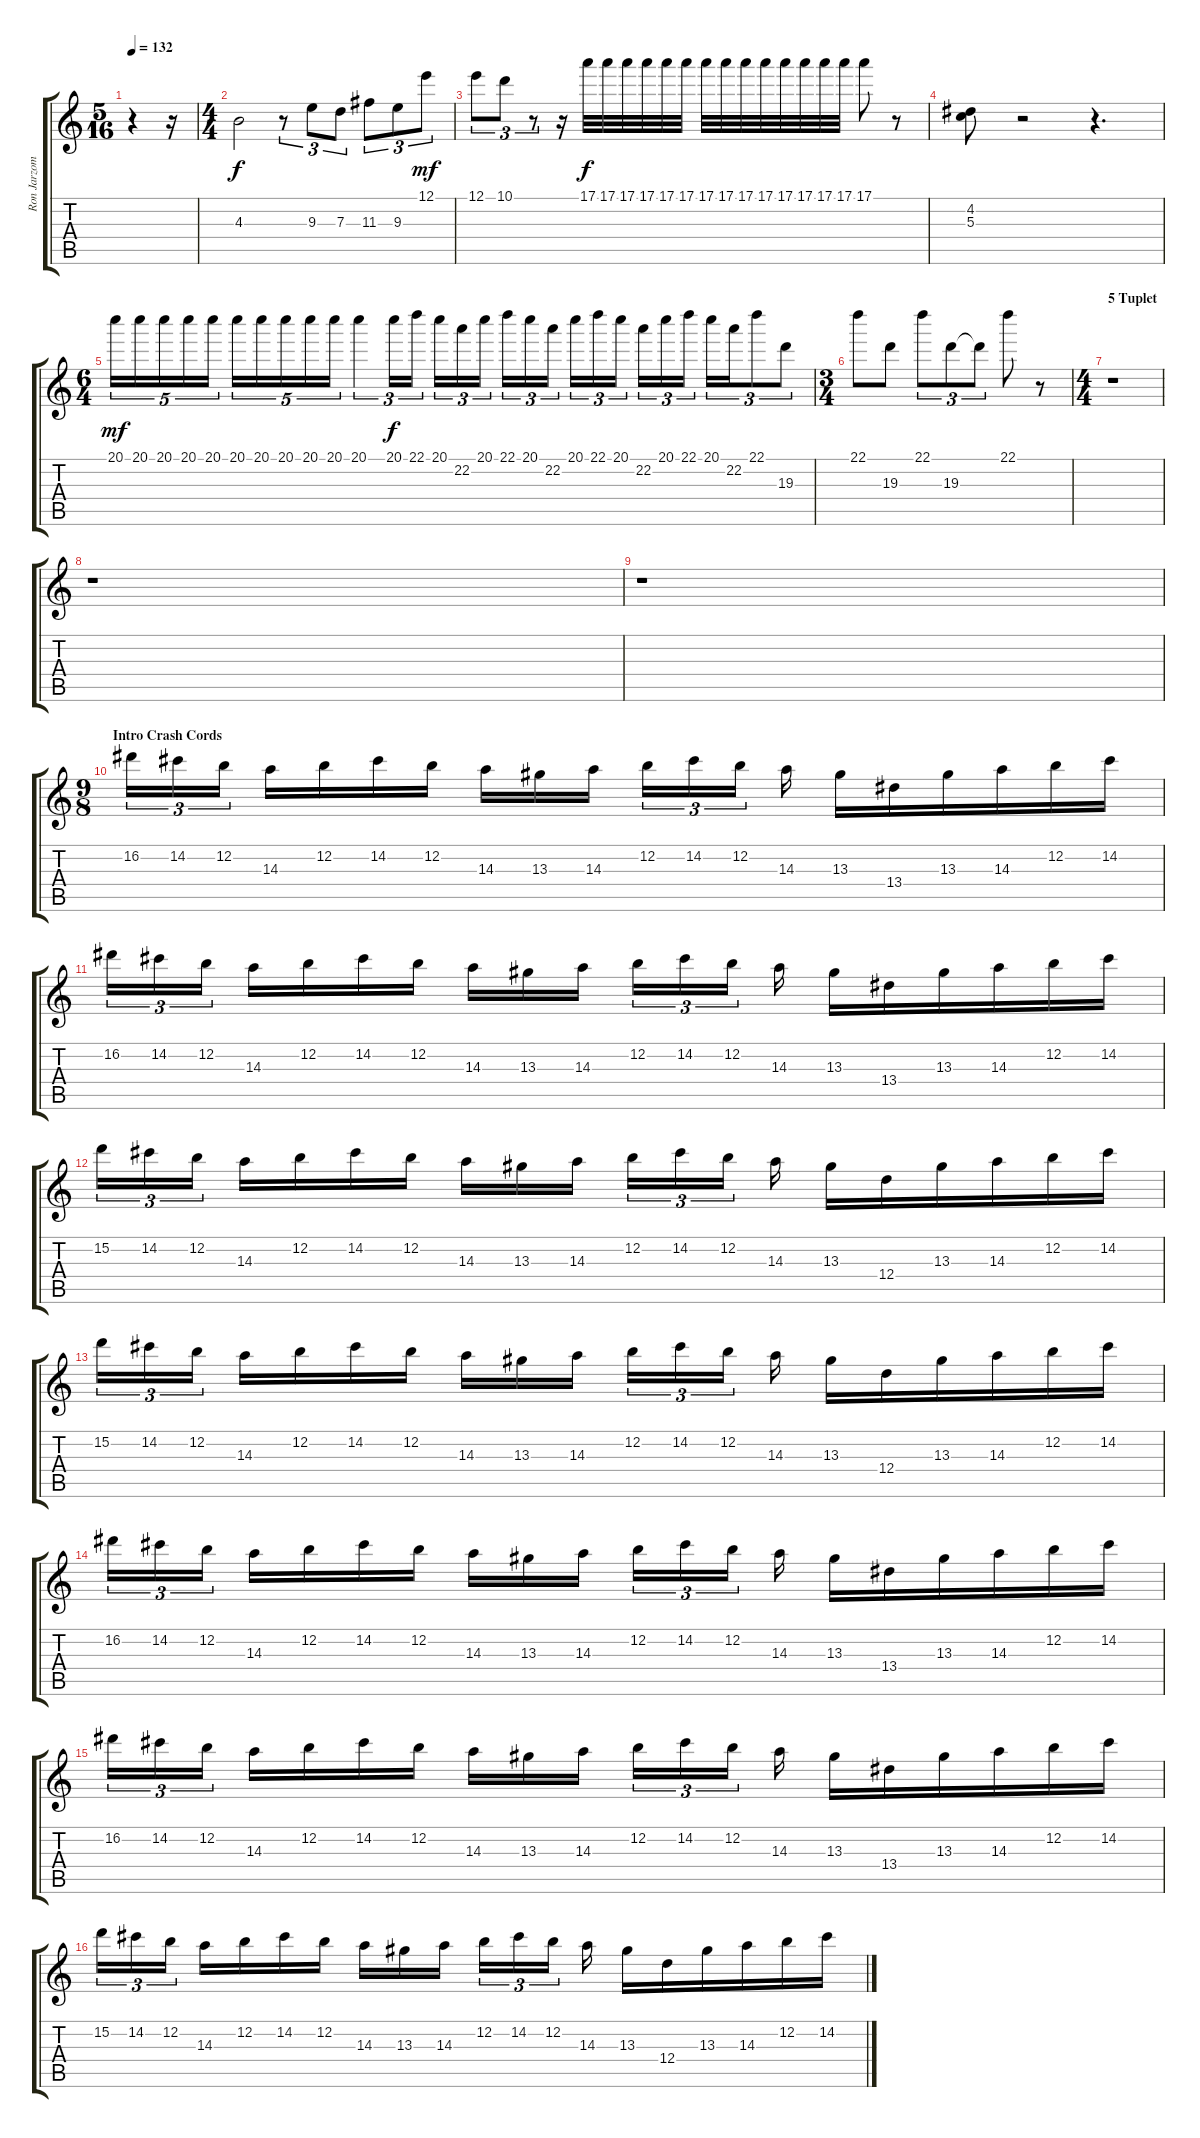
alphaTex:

\track ("Ron Jarzombek" "Ron Jarzom") {instrument distortionguitar}
\staff {score tabs}
\tuning (E4 B3 G3 D3 A2 E2) {hide}
\ts (5 16)
\tempo 132
\clef g2
\ks c
r.4{dy f instrument distortionguitar} r.16 |
\ts (4 4)
4.3.2 r.8{tu (3 2)} 9.3.8{tu (3 2)} 7.3.8{tu (3 2)} 11.3.8{tu (3 2)} 9.3.8{tu (3 2)} 12.1.8{tu (3 2) dy mf} |
12.1.8{tu (3 2)} 10.1.8{tu (3 2)} r.8{tu (3 2)} r.16 17.1.32{dy f} 17.1.32 17.1.32 17.1.32 17.1.32 17.1.32 17.1.32 17.1.32 17.1.32 17.1.32 17.1.32 17.1.32 17.1.32 17.1.32 17.1.8 r.8 |
(4.2 5.3).8 r.2 r.4{d} |
\ts (6 4)
20.1.16{tu (5 4) dy mf} 20.1.16{tu (5 4)} 20.1.16{tu (5 4)} 20.1.16{tu (5 4)} 20.1.16{tu (5 4)} 20.1.16{tu (5 4)} 20.1.16{tu (5 4)} 20.1.16{tu (5 4)} 20.1.16{tu (5 4)} 20.1.16{tu (5 4)} 20.1.4{tu (3 2)} 20.1.16{tu (3 2) dy f} 22.1.16{tu (3 2)} 20.1.16{tu (3 2)} 22.2.16{tu (3 2)} 20.1.16{tu (3 2)} 22.1.16{tu (3 2)} 20.1.16{tu (3 2)} 22.2.16{tu (3 2)} 20.1.16{tu (3 2)} 22.1.16{tu (3 2)} 20.1.16{tu (3 2)} 22.2.16{tu (3 2)} 20.1.16{tu (3 2)} 22.1.16{tu (3 2)} 20.1.16{tu (3 2)} 22.2.16{tu (3 2)} 22.1.8{tu (3 2)} 19.3.8{tu (3 2)} |
\ts (3 4)
22.1.8 19.3.8 22.1.8{tu (3 2)} 19.3.8{tu (3 2)} 19.3{t}.8{tu (3 2)} 22.1.8 r.8 |
\ts (4 4)
\section ("" "5 Tuplet")
r.1 |
r.1 |
r.1 |
\ts (9 8)
\section ("" "Intro Crash Cords")
16.2.16{tu (3 2) balance 16} 14.2.16{tu (3 2)} 12.2.16{tu (3 2)} 14.3.16 12.2.16 14.2.16 12.2.16 14.3.16 13.3.16 14.3.16 12.2.16{tu (3 2)} 14.2.16{tu (3 2)} 12.2.16{tu (3 2)} 14.3.16 13.3.16 13.4.16 13.3.16 14.3.16 12.2.16 14.2.16 |
16.2.16{tu (3 2)} 14.2.16{tu (3 2)} 12.2.16{tu (3 2)} 14.3.16 12.2.16 14.2.16 12.2.16 14.3.16 13.3.16 14.3.16 12.2.16{tu (3 2)} 14.2.16{tu (3 2)} 12.2.16{tu (3 2)} 14.3.16 13.3.16 13.4.16 13.3.16 14.3.16 12.2.16 14.2.16 |
15.2.16{tu (3 2)} 14.2.16{tu (3 2)} 12.2.16{tu (3 2)} 14.3.16 12.2.16 14.2.16 12.2.16 14.3.16 13.3.16 14.3.16 12.2.16{tu (3 2)} 14.2.16{tu (3 2)} 12.2.16{tu (3 2)} 14.3.16 13.3.16 12.4.16 13.3.16 14.3.16 12.2.16 14.2.16 |
15.2.16{tu (3 2)} 14.2.16{tu (3 2)} 12.2.16{tu (3 2)} 14.3.16 12.2.16 14.2.16 12.2.16 14.3.16 13.3.16 14.3.16 12.2.16{tu (3 2)} 14.2.16{tu (3 2)} 12.2.16{tu (3 2)} 14.3.16 13.3.16 12.4.16 13.3.16 14.3.16 12.2.16 14.2.16 |
16.2.16{tu (3 2)} 14.2.16{tu (3 2)} 12.2.16{tu (3 2)} 14.3.16 12.2.16 14.2.16 12.2.16 14.3.16 13.3.16 14.3.16 12.2.16{tu (3 2)} 14.2.16{tu (3 2)} 12.2.16{tu (3 2)} 14.3.16 13.3.16 13.4.16 13.3.16 14.3.16 12.2.16 14.2.16 |
16.2.16{tu (3 2)} 14.2.16{tu (3 2)} 12.2.16{tu (3 2)} 14.3.16 12.2.16 14.2.16 12.2.16 14.3.16 13.3.16 14.3.16 12.2.16{tu (3 2)} 14.2.16{tu (3 2)} 12.2.16{tu (3 2)} 14.3.16 13.3.16 13.4.16 13.3.16 14.3.16 12.2.16 14.2.16 |
15.2.16{tu (3 2)} 14.2.16{tu (3 2)} 12.2.16{tu (3 2)} 14.3.16 12.2.16 14.2.16 12.2.16 14.3.16 13.3.16 14.3.16 12.2.16{tu (3 2)} 14.2.16{tu (3 2)} 12.2.16{tu (3 2)} 14.3.16 13.3.16 12.4.16 13.3.16 14.3.16 12.2.16 14.2.16
